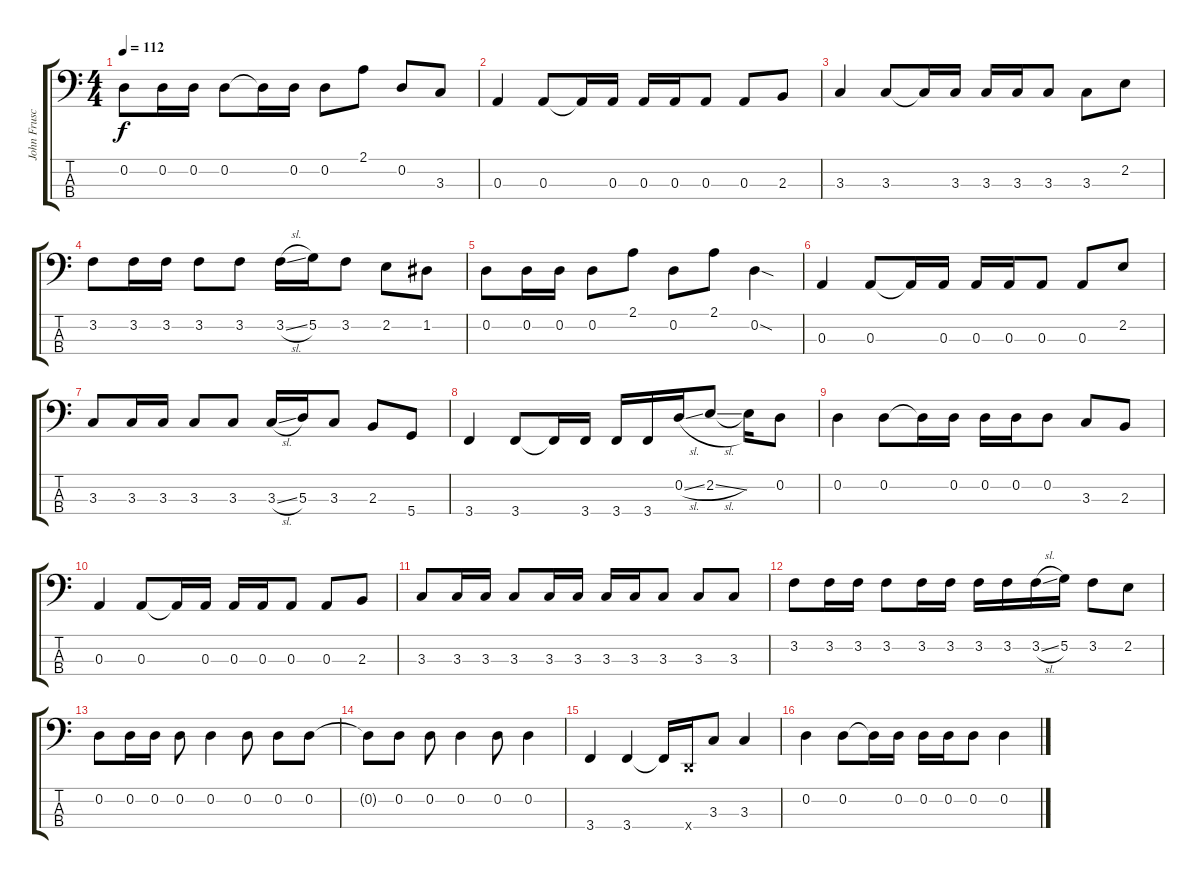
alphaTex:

\track ("John Frusciante" "John Frusc") {instrument electricbassfinger}
\staff {score tabs}
\tuning (G2 D2 A1 D1) {hide}
\ts (4 4)
\tempo 112
\clef f4
\ks c
0.2.8{dy f} 0.2.16 0.2.16 0.2.8 0.2{t}.16 0.2.16 0.2.8 2.1.8 0.2.8 3.3.8 |
0.3.4 0.3.8 0.3{t}.16 0.3.16 0.3.16 0.3.16 0.3.8 0.3.8 2.3.8 |
3.3.4 3.3.8 3.3{t}.16 3.3.16 3.3.16 3.3.16 3.3.8 3.3.8 2.2.8 |
3.2.8 3.2.16 3.2.16 3.2.8 3.2.8 3.2{sl}.16 5.2.16 3.2.8 2.2.8 1.2.8 |
0.2.8 0.2.16 0.2.16 0.2.8 2.1.8 0.2.8 2.1.8 0.2{sod}.4 |
0.3.4 0.3.8 0.3{t}.16 0.3.16 0.3.16 0.3.16 0.3.8 0.3.8 2.2.8 |
3.3.8 3.3.16 3.3.16 3.3.8 3.3.8 3.3{sl}.16 5.3.16 3.3.8 2.3.8 5.4.8 |
3.4.4 3.4.8 3.4{t}.16 3.4.16 3.4.16 3.4.16 0.2{sl}.16 2.2{sl}.8 2.2{t}.16 0.2.8 |
0.2.4 0.2.8 0.2{t}.16 0.2.16 0.2.16 0.2.16 0.2.8 3.3.8 2.3.8 |
0.3.4 0.3.8 0.3{t}.16 0.3.16 0.3.16 0.3.16 0.3.8 0.3.8 2.3.8 |
3.3.8 3.3.16 3.3.16 3.3.8 3.3.16 3.3.16 3.3.16 3.3.16 3.3.8 3.3.8 3.3.8 |
3.2.8 3.2.16 3.2.16 3.2.8 3.2.16 3.2.16 3.2.16 3.2.16 3.2{sl}.16 5.2.16 3.2.8 2.2.8 |
0.2.8 0.2.16 0.2.16 0.2.8 0.2.4 0.2.8 0.2.8 0.2.8 |
0.2{t}.8 0.2.8 0.2.8 0.2.4 0.2.8 0.2.4 |
3.4.4 3.4.4 3.4{t}.16 0.4{x}.16 3.3.8 3.3.4 |
0.2.4 0.2.8 0.2{t}.16 0.2.16 0.2.16 0.2.16 0.2.8 0.2.4
